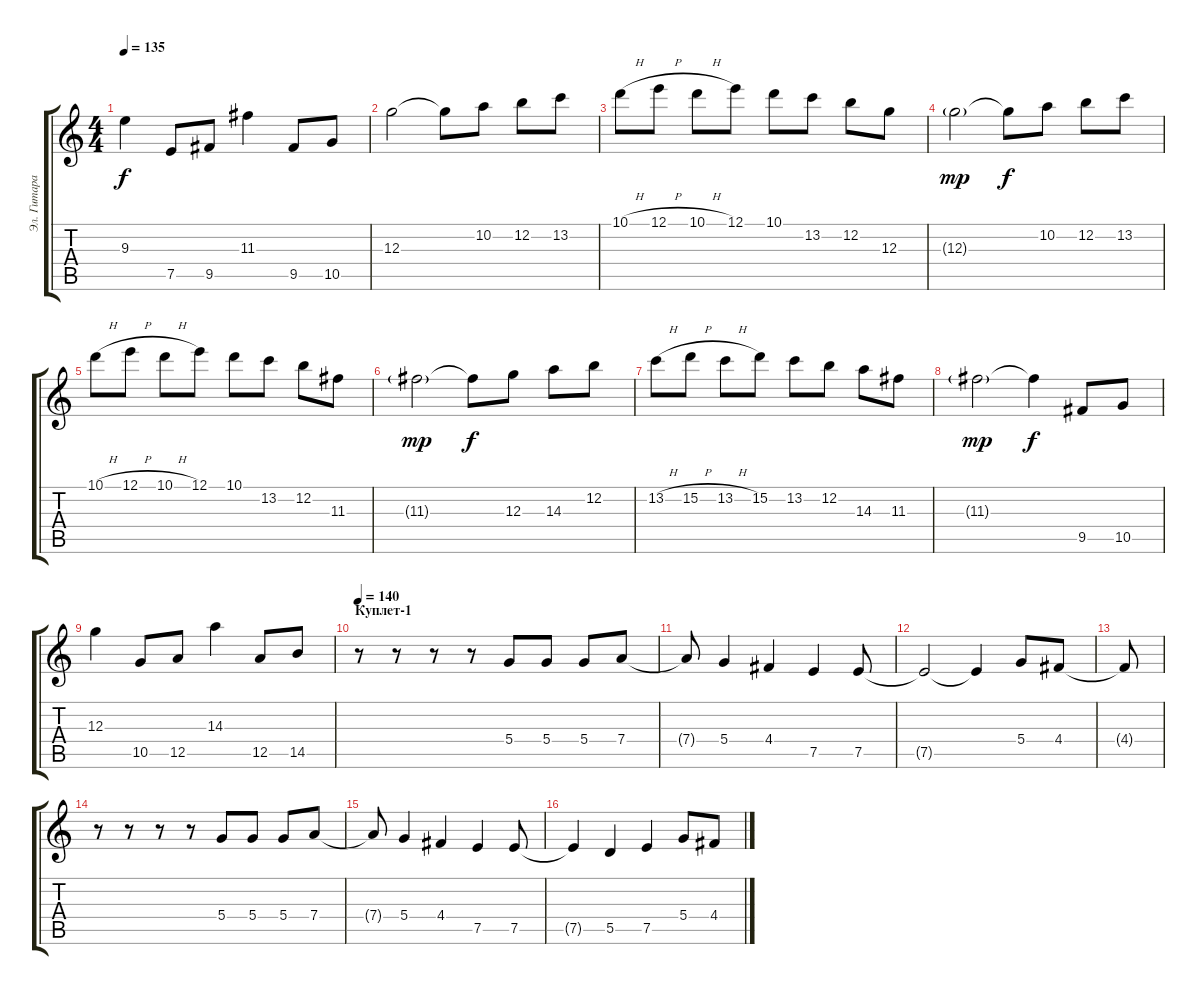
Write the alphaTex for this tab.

\track ("Эл. Гитара [Вокал]" "Эл. Гитара") {instrument distortionguitar}
\staff {score tabs}
\tuning (E4 B3 G3 D3 A2 E2) {hide}
\ts (4 4)
\tempo 135
\clef g2
\ks c
9.3.4{dy f} 7.5.8 9.5.8 11.3.4 9.5.8 10.5.8 |
12.3.2 12.3{t}.8 10.2.8 12.2.8 13.2.8 |
10.1{h}.8 12.1{h}.8 10.1{h}.8 12.1.8 10.1.8 13.2.8 12.2.8 12.3.8 |
12.3{g}.2{dy mp} 12.3{t}.8{dy f} 10.2.8 12.2.8 13.2.8 |
10.1{h}.8 12.1{h}.8 10.1{h}.8 12.1.8 10.1.8 13.2.8 12.2.8 11.3.8 |
11.3{g}.2{dy mp} 11.3{t}.8{dy f} 12.3.8 14.3.8 12.2.8 |
13.2{h}.8 15.2{h}.8 13.2{h}.8 15.2.8 13.2.8 12.2.8 14.3.8 11.3.8 |
11.3{g}.2{dy mp} 11.3{t}.4{dy f} 9.5.8 10.5.8 |
12.3.4 10.5.8 12.5.8 14.3.4 12.5.8 14.5.8 |
\section ("" "Куплет-1")
\tempo 140
r.8 r.8 r.8 r.8 5.4.8 5.4.8 5.4.8 7.4.8 |
7.4{t}.8 5.4.4 4.4.4 7.5.4 7.5.8 |
7.5{t}.2 7.5{t}.4 5.4.8 4.4.8 |
4.4{t}.8 |
r.8 r.8 r.8 r.8 5.4.8 5.4.8 5.4.8 7.4.8 |
7.4{t}.8 5.4.4 4.4.4 7.5.4 7.5.8 |
7.5{t}.4 5.5.4 7.5.4 5.4.8 4.4.8
